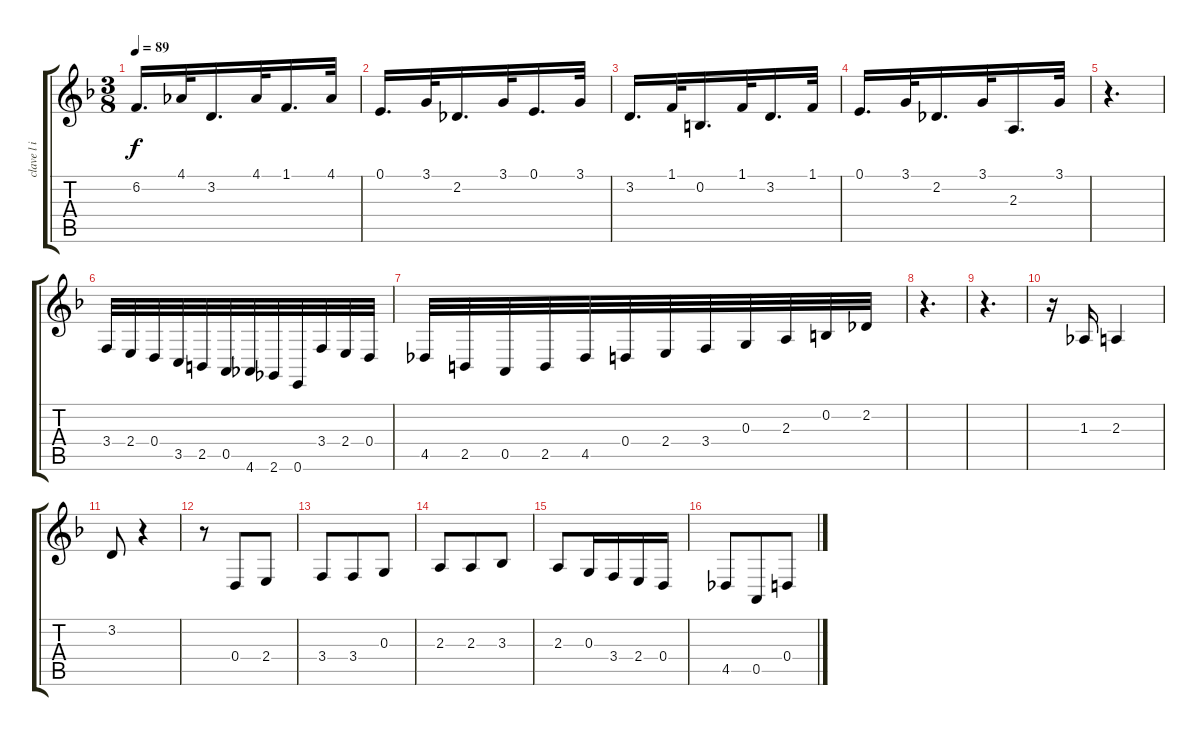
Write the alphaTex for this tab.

\track ("clave l i" "clave l i") {instrument harpsichord}
\staff {score tabs}
\tuning (E4 B3 G3 D3 A2 E2) {hide}
\ts (3 8)
\tempo 89
\clef g2
\ks dminor
6.2.16{d dy f} 4.1.32 3.2.16{d} 4.1.32 1.1.16{d} 4.1.32 |
0.1.16{d} 3.1.32 2.2.16{d} 3.1.32 0.1.16{d} 3.1.32 |
3.2.16{d} 1.1.32 0.2.16{d} 1.1.32 3.2.16{d} 1.1.32 |
0.1.16{d} 3.1.32 2.2.16{d} 3.1.32 2.3.16{d} 3.1.32 |
r.4{d} |
3.4.32 2.4.32 0.4.32 3.5.32 2.5.32 0.5.32 4.6.32 2.6.32 0.6.32 3.4.32 2.4.32 0.4.32 |
4.5.32 2.5.32 0.5.32 2.5.32 4.5.32 0.4.32 2.4.32 3.4.32 0.3.32 2.3.32 0.2.32 2.2.32 |
r.4{d} |
r.4{d} |
r.16 1.3.16 2.3.4 |
3.2.8 r.4 |
r.8 0.4.8 2.4.8 |
3.4.8 3.4.8 0.3.8 |
2.3.8 2.3.8 3.3.8 |
2.3.8 0.3.16 3.4.16 2.4.16 0.4.16 |
4.5.8 0.5.8 0.4.8
